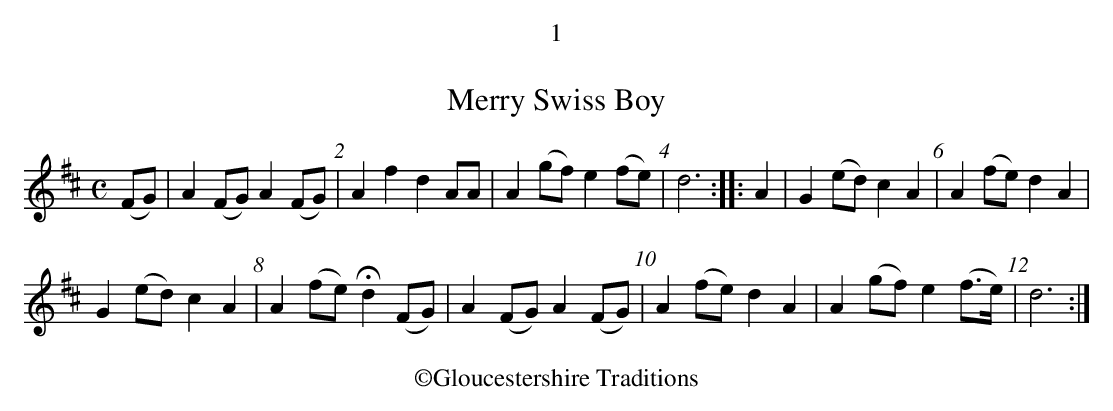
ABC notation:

X:1
T:Merry Swiss Boy
M:C
L:1/8
K:D
(FG) | A2 (FG) A2 (FG) | A2 f2 d2 AA | A2 (gf) e2 (fe) | d6 :: A2 | G2 (ed) c2 A2 | A2 (fe) d2 A2 |
G2 (ed) c2 A2 | A2 (fe) Hd2 (FG) | A2 (FG) A2 (FG) | A2 (fe) d2 A2 | A2 (gf) e2 (f>e) | d6 :|
